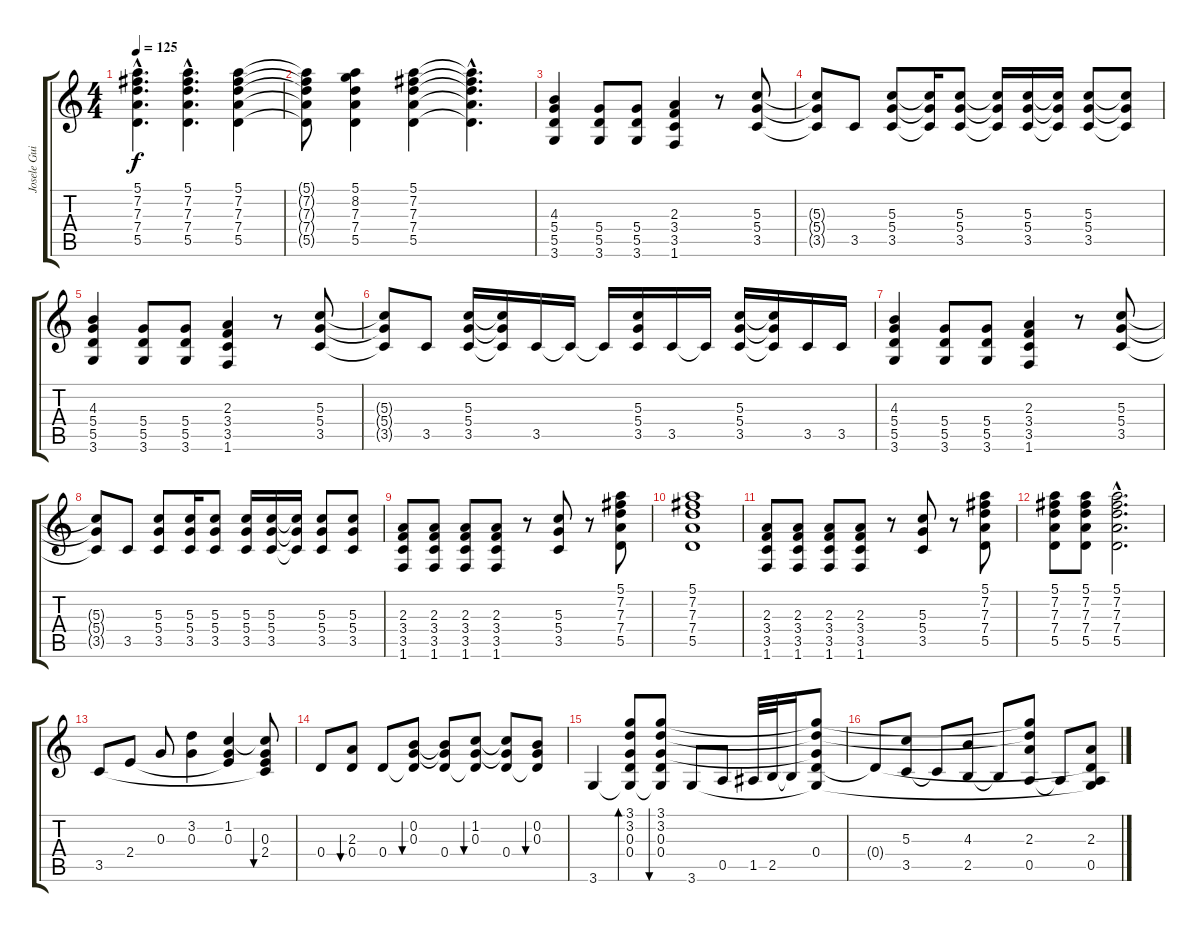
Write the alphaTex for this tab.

\track ("Josele Guitarra" "Josele Gui") {instrument acousticguitarsteel}
\staff {score tabs}
\tuning (E4 B3 G3 D3 A2 E2) {hide}
\ts (4 4)
\tempo 125
\clef g2
\ks c
(5.1{hac} 7.2{hac} 7.3{hac} 7.4{hac} 5.5{hac}).4{d dy f} (5.1{hac} 7.2{hac} 7.3{hac} 7.4{hac} 5.5{hac}).4{d} (5.1 7.2 7.3 7.4 5.5).4 |
(5.1{t} 7.2{t} 7.3{t} 7.4{t} 5.5{t}).8 (5.1 8.2 7.3 7.4 5.5).4 (5.1 7.2 7.3 7.4 5.5).4 (5.1{hac t} 7.2{hac t} 7.3{hac t} 7.4{hac t} 5.5{hac t}).4{d} |
(4.3 5.4 5.5 3.6).4{volume 10} (5.4 5.5 3.6).8 (5.4 5.5 3.6).8 (2.3 3.4 3.5 1.6).4 r.8 (5.3 5.4 3.5).8 |
(5.3{t} 5.4{t} 3.5{t}).8 3.5.8 (5.3 5.4 3.5).8 (5.3{t} 5.4{t} 3.5{t}).16 (5.3 5.4 3.5).8 (5.3{t} 5.4{t} 3.5{t}).16 (5.3 5.4 3.5).16 (5.3{t} 5.4{t} 3.5{t}).16 (5.3 5.4 3.5).8 (5.3{t} 5.4{t} 3.5{t}).8 |
(4.3 5.4 5.5 3.6).4 (5.4 5.5 3.6).8 (5.4 5.5 3.6).8 (2.3 3.4 3.5 1.6).4 r.8 (5.3 5.4 3.5).8 |
(5.3{t} 5.4{t} 3.5{t}).8 3.5.8 (5.3 5.4 3.5).16 (5.3{t} 5.4{t} 3.5{t}).16 3.5.16 3.5{t}.16 3.5{t}.16 (5.3 5.4 3.5).16 3.5.16 3.5{t}.16 (5.3 5.4 3.5).16 (5.3{t} 5.4{t} 3.5{t}).16 3.5.16 3.5.16 |
(4.3 5.4 5.5 3.6).4 (5.4 5.5 3.6).8 (5.4 5.5 3.6).8 (2.3 3.4 3.5 1.6).4 r.8 (5.3 5.4 3.5).8 |
(5.3{t} 5.4{t} 3.5{t}).8 3.5.8 (5.3 5.4 3.5).8 (5.3 5.4 3.5).16 (5.3 5.4 3.5).8 (5.3 5.4 3.5).16 (5.3 5.4 3.5).16 (5.3{t} 5.4{t} 3.5{t}).16 (5.3 5.4 3.5).8 (5.3 5.4 3.5).8 |
(2.3 3.4 3.5 1.6).8{volume 9} (2.3 3.4 3.5 1.6).8 (2.3 3.4 3.5 1.6).8 (2.3 3.4 3.5 1.6).8 r.8 (5.3 5.4 3.5).8 r.8 (5.1 7.2 7.3 7.4 5.5).8 |
(5.1 7.2 7.3 7.4 5.5).1 |
(2.3 3.4 3.5 1.6).8 (2.3 3.4 3.5 1.6).8 (2.3 3.4 3.5 1.6).8 (2.3 3.4 3.5 1.6).8 r.8 (5.3 5.4 3.5).8 r.8 (5.1 7.2 7.3 7.4 5.5).8 |
(5.1 7.2 7.3 7.4 5.5).8 (5.1 7.2 7.3 7.4 5.5).8 (5.1{hac} 7.2{hac} 7.3{hac} 7.4{hac} 5.5{hac}).2{d} |
3.5.8{volume 9} 2.4.8 0.3.8 (3.2 0.3).4 (1.2 0.3 2.4{t}).4 (1.2{t} 0.3 2.4 3.5{t}).8{bu 60} |
0.4.8 (2.3 0.4).8{bu 60} 0.4.8 (0.2 0.3 0.4{t}).8{bu 60} (0.2{t} 0.3{t} 0.4).8 (1.2 0.3 0.4{t}).8{bu 60} (1.2{t} 0.3{t} 0.4).8 (0.2 0.3 0.4{t}).8{bu 60} |
3.6.4 (3.1 3.2 0.3 0.4 3.6{t}).8{bd 60} (3.1 3.2 0.3 0.4 3.6{t}).8{bu 60} 3.6.8 0.5.8 1.5.32 2.5.32 2.5{t}.16 (3.1{t} 3.2{t} 0.3{t} 0.4 3.6{t}).8{volume 11} |
0.4{t}.8 (5.3 3.5).8 3.5{t}.8 (4.3 2.5).8 2.5{t}.8 (3.1{t} 3.2{t} 2.3 0.5).8 0.5{t}.8 (2.3 0.4{t} 0.5 3.6{t}).8
